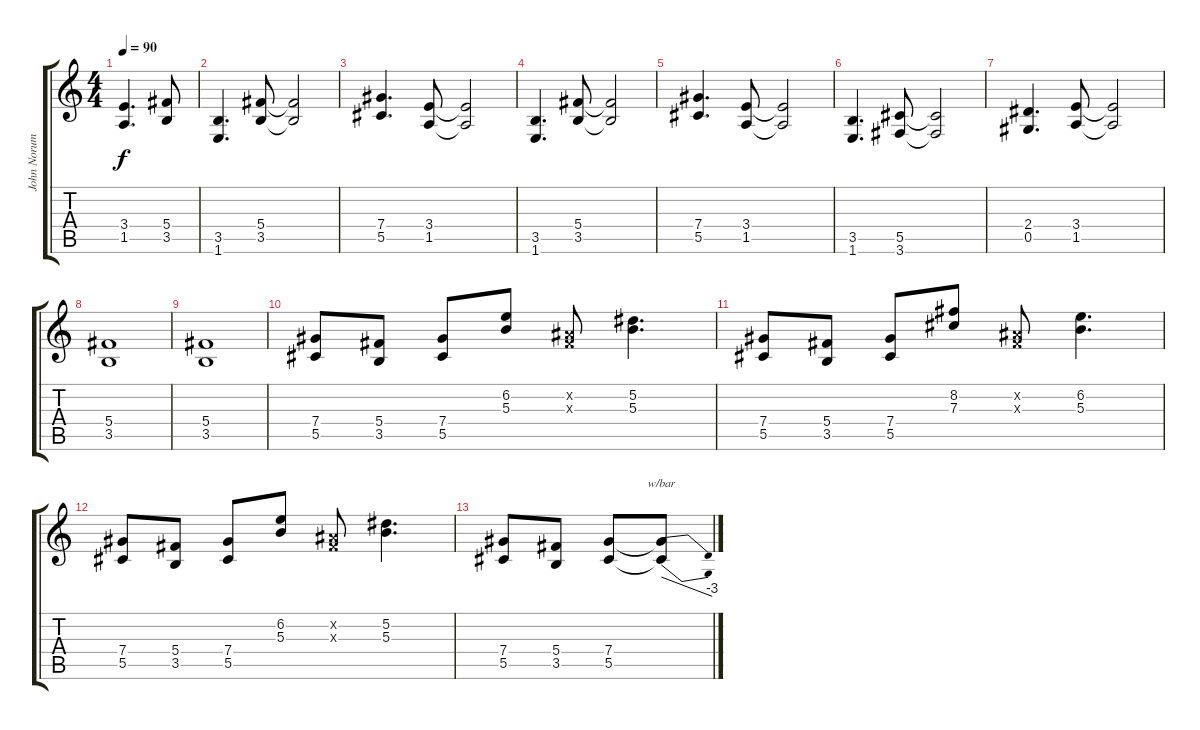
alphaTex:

\track ("John Norum" "John Norum") {instrument distortionguitar}
\staff {score tabs}
\tuning (Eb4 Bb3 Gb3 Db3 Ab2 Eb2) {hide}
\ts (4 4)
\tempo 90
\clef g2
\ks c
(3.4 1.5).4{d dy f} (5.4 3.5).8 |
(3.5 1.6).4{d} (5.4 3.5).8 (5.4{t} 3.5{t}).2 |
(7.4 5.5).4{d} (3.4 1.5).8 (3.4{t} 1.5{t}).2 |
(3.5 1.6).4{d} (5.4 3.5).8 (5.4{t} 3.5{t}).2 |
(7.4 5.5).4{d} (3.4 1.5).8 (3.4{t} 1.5{t}).2 |
(3.5 1.6).4{d} (5.5 3.6).8 (5.5{t} 3.6{t}).2 |
(2.4 0.5).4{d} (3.4 1.5).8 (3.4{t} 1.5{t}).2 |
(5.4 3.5).1 |
(5.4 3.5).1 |
(7.4 5.5).8 (5.4 3.5).8 (7.4 5.5).8 (6.2 5.3).8 (0.2{x} 0.3{x}).8 (5.2 5.3).4{d} |
(7.4 5.5).8 (5.4 3.5).8 (7.4 5.5).8 (8.2 7.3).8 (0.2{x} 0.3{x}).8 (6.2 5.3).4{d} |
(7.4 5.5).8 (5.4 3.5).8 (7.4 5.5).8 (6.2 5.3).8 (0.2{x} 0.3{x}).8 (5.2 5.3).4{d} |
(7.4 5.5).8 (5.4 3.5).8 (7.4 5.5).8 (7.4{t} 5.5{t}).8{tbe (dive default 0 0 60 -12)}
